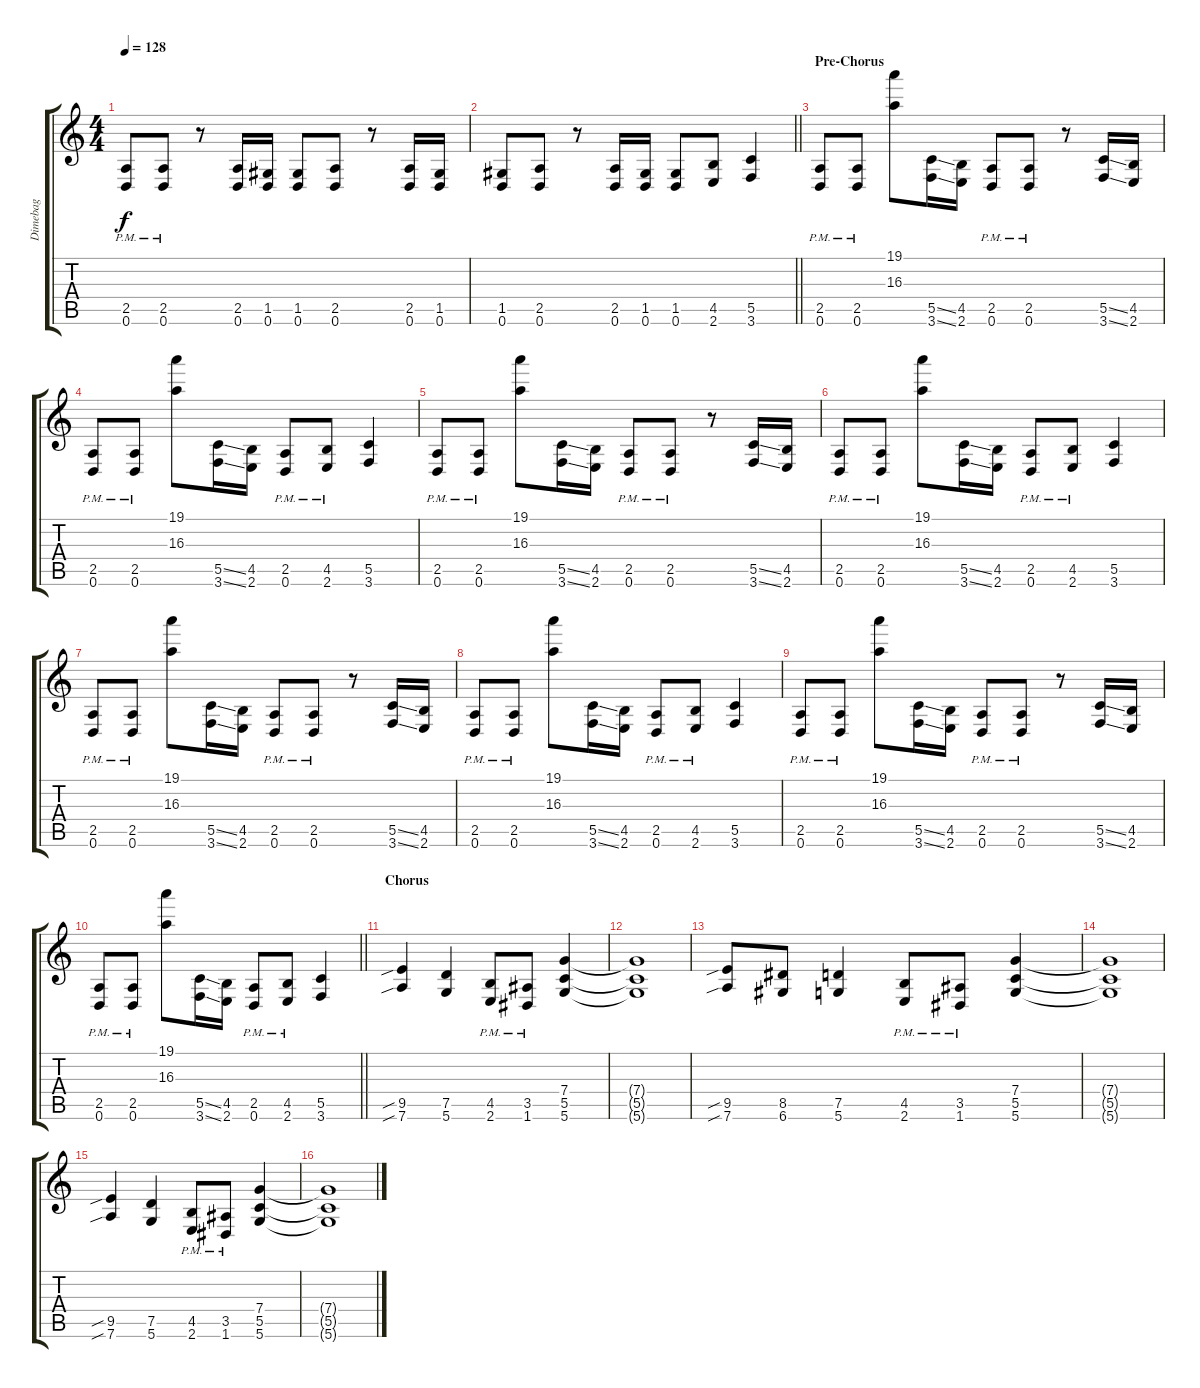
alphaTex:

\track ("Dimebag" "Dimebag") {instrument distortionguitar}
\staff {score tabs}
\tuning (D4 A3 F3 C3 G2 D2) {hide}
\ts (4 4)
\tempo 128
\clef g2
\ks c
(2.5{pm} 0.6{pm}).8{dy f} (2.5{pm} 0.6{pm}).8 r.8 (2.5 0.6).16 (1.5 0.6).16 (1.5 0.6).8 (2.5 0.6).8 r.8 (2.5 0.6).16 (1.5 0.6).16 |
\barLineRight lightlight
(1.5 0.6).8 (2.5 0.6).8 r.8 (2.5 0.6).16 (1.5 0.6).16 (1.5 0.6).8 (4.5 2.6).8 (5.5 3.6).4 |
\section ("" "Pre-Chorus")
(2.5{pm} 0.6{pm}).8 (2.5{pm} 0.6{pm}).8 (19.1 16.3).8 (5.5{ss} 3.6{ss}).16 (4.5 2.6).16 (2.5{pm} 0.6{pm}).8 (2.5{pm} 0.6{pm}).8 r.8 (5.5{ss} 3.6{ss}).16 (4.5 2.6).16 |
(2.5{pm} 0.6{pm}).8 (2.5{pm} 0.6{pm}).8 (19.1 16.3).8 (5.5{ss} 3.6{ss}).16 (4.5 2.6).16 (2.5{pm} 0.6{pm}).8 (4.5{pm} 2.6{pm}).8 (5.5 3.6).4 |
(2.5{pm} 0.6{pm}).8 (2.5{pm} 0.6{pm}).8 (19.1 16.3).8 (5.5{ss} 3.6{ss}).16 (4.5 2.6).16 (2.5{pm} 0.6{pm}).8 (2.5{pm} 0.6{pm}).8 r.8 (5.5{ss} 3.6{ss}).16 (4.5 2.6).16 |
(2.5{pm} 0.6{pm}).8 (2.5{pm} 0.6{pm}).8 (19.1 16.3).8 (5.5{ss} 3.6{ss}).16 (4.5 2.6).16 (2.5{pm} 0.6{pm}).8 (4.5{pm} 2.6{pm}).8 (5.5 3.6).4 |
(2.5{pm} 0.6{pm}).8 (2.5{pm} 0.6{pm}).8 (19.1 16.3).8 (5.5{ss} 3.6{ss}).16 (4.5 2.6).16 (2.5{pm} 0.6{pm}).8 (2.5{pm} 0.6{pm}).8 r.8 (5.5{ss} 3.6{ss}).16 (4.5 2.6).16 |
(2.5{pm} 0.6{pm}).8 (2.5{pm} 0.6{pm}).8 (19.1 16.3).8 (5.5{ss} 3.6{ss}).16 (4.5 2.6).16 (2.5{pm} 0.6{pm}).8 (4.5{pm} 2.6{pm}).8 (5.5 3.6).4 |
(2.5{pm} 0.6{pm}).8 (2.5{pm} 0.6{pm}).8 (19.1 16.3).8 (5.5{ss} 3.6{ss}).16 (4.5 2.6).16 (2.5{pm} 0.6{pm}).8 (2.5{pm} 0.6{pm}).8 r.8 (5.5{ss} 3.6{ss}).16 (4.5 2.6).16 |
\barLineRight lightlight
(2.5{pm} 0.6{pm}).8 (2.5{pm} 0.6{pm}).8 (19.1 16.3).8 (5.5{ss} 3.6{ss}).16 (4.5 2.6).16 (2.5{pm} 0.6{pm}).8 (4.5{pm} 2.6{pm}).8 (5.5 3.6).4 |
\section ("" "Chorus")
(9.5{sib} 7.6{sib}).4 (7.5 5.6).4 (4.5{pm} 2.6{pm}).8 (3.5{pm} 1.6{pm}).8 (7.4 5.5 5.6).4 |
(7.4{t} 5.5{t} 5.6{t}).1 |
(9.5{sib} 7.6{sib}).8 (8.5 6.6).8 (7.5 5.6).4 (4.5{pm} 2.6{pm}).8 (3.5{pm} 1.6{pm}).8 (7.4 5.5 5.6).4 |
(7.4{t} 5.5{t} 5.6{t}).1 |
(9.5{sib} 7.6{sib}).4 (7.5 5.6).4 (4.5{pm} 2.6{pm}).8 (3.5{pm} 1.6{pm}).8 (7.4 5.5 5.6).4 |
(7.4{t} 5.5{t} 5.6{t}).1
